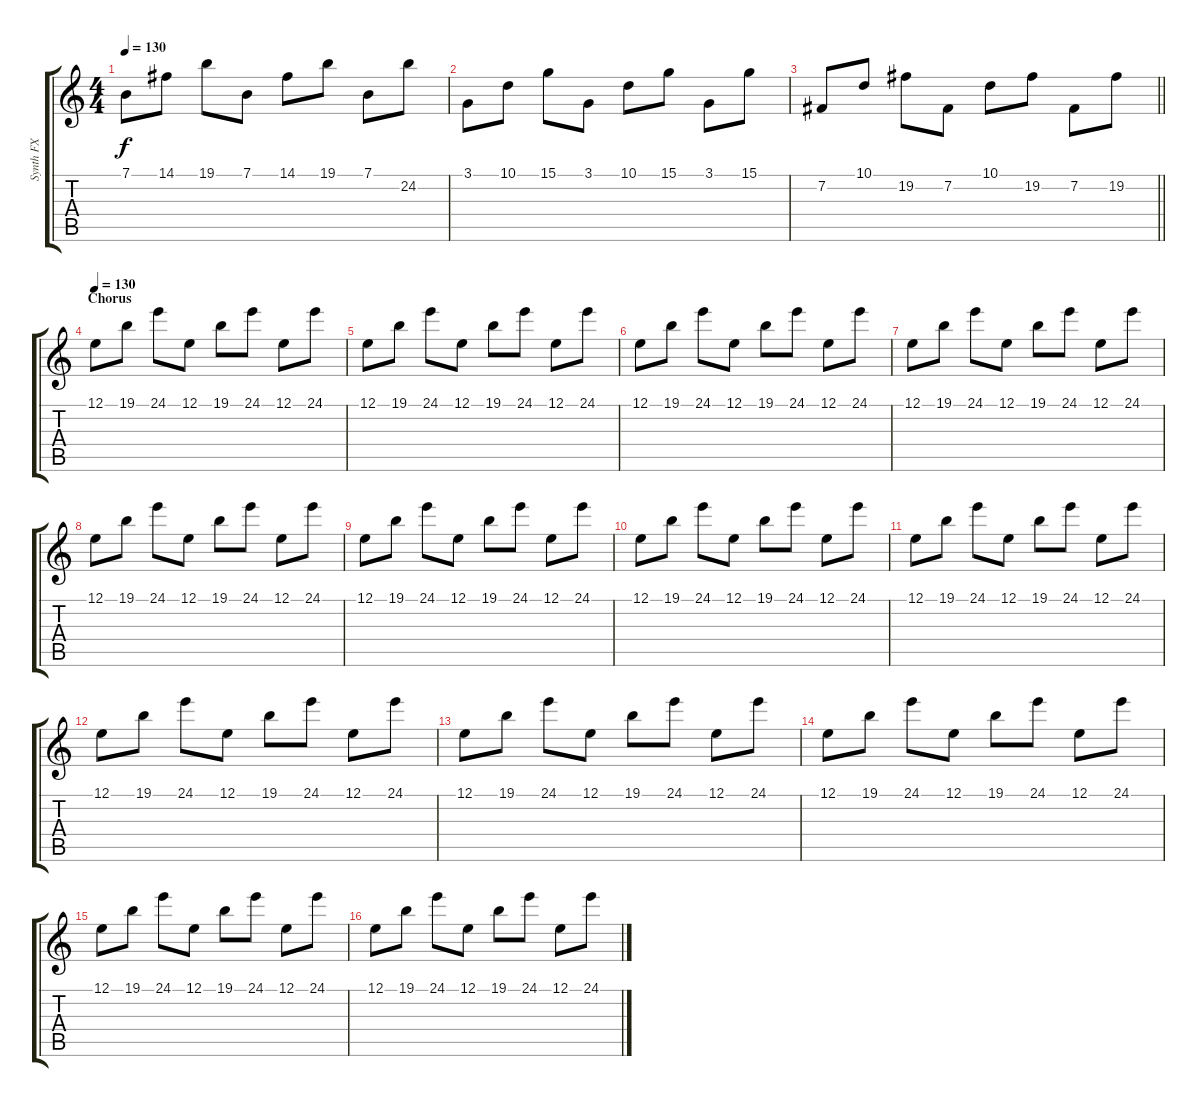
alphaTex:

\track ("Synth FX" "Synth FX") {instrument pad5bowed}
\staff {score tabs}
\tuning (E4 B3 G3 D3 A2 E2) {hide}
\ts (4 4)
\tempo 130
\clef g2
\ks c
7.1.8{dy f} 14.1.8 19.1.8 7.1.8 14.1.8 19.1.8 7.1.8 24.2.8 |
3.1.8 10.1.8 15.1.8 3.1.8 10.1.8 15.1.8 3.1.8 15.1.8 |
\barLineRight lightlight
7.2.8 10.1.8 19.2.8 7.2.8 10.1.8 19.2.8 7.2.8 19.2.8 |
\section ("" "Chorus")
\tempo 130
12.1.8 19.1.8 24.1.8 12.1.8 19.1.8 24.1.8 12.1.8 24.1.8 |
12.1.8 19.1.8 24.1.8 12.1.8 19.1.8 24.1.8 12.1.8 24.1.8 |
12.1.8 19.1.8 24.1.8 12.1.8 19.1.8 24.1.8 12.1.8 24.1.8 |
12.1.8 19.1.8 24.1.8 12.1.8 19.1.8 24.1.8 12.1.8 24.1.8 |
12.1.8 19.1.8 24.1.8 12.1.8 19.1.8 24.1.8 12.1.8 24.1.8 |
12.1.8 19.1.8 24.1.8 12.1.8 19.1.8 24.1.8 12.1.8 24.1.8 |
12.1.8 19.1.8 24.1.8 12.1.8 19.1.8 24.1.8 12.1.8 24.1.8 |
12.1.8 19.1.8 24.1.8 12.1.8 19.1.8 24.1.8 12.1.8 24.1.8 |
12.1.8 19.1.8 24.1.8 12.1.8 19.1.8 24.1.8 12.1.8 24.1.8 |
12.1.8 19.1.8 24.1.8 12.1.8 19.1.8 24.1.8 12.1.8 24.1.8 |
12.1.8 19.1.8 24.1.8 12.1.8 19.1.8 24.1.8 12.1.8 24.1.8 |
12.1.8 19.1.8 24.1.8 12.1.8 19.1.8 24.1.8 12.1.8 24.1.8 |
12.1.8 19.1.8 24.1.8 12.1.8 19.1.8 24.1.8 12.1.8 24.1.8
